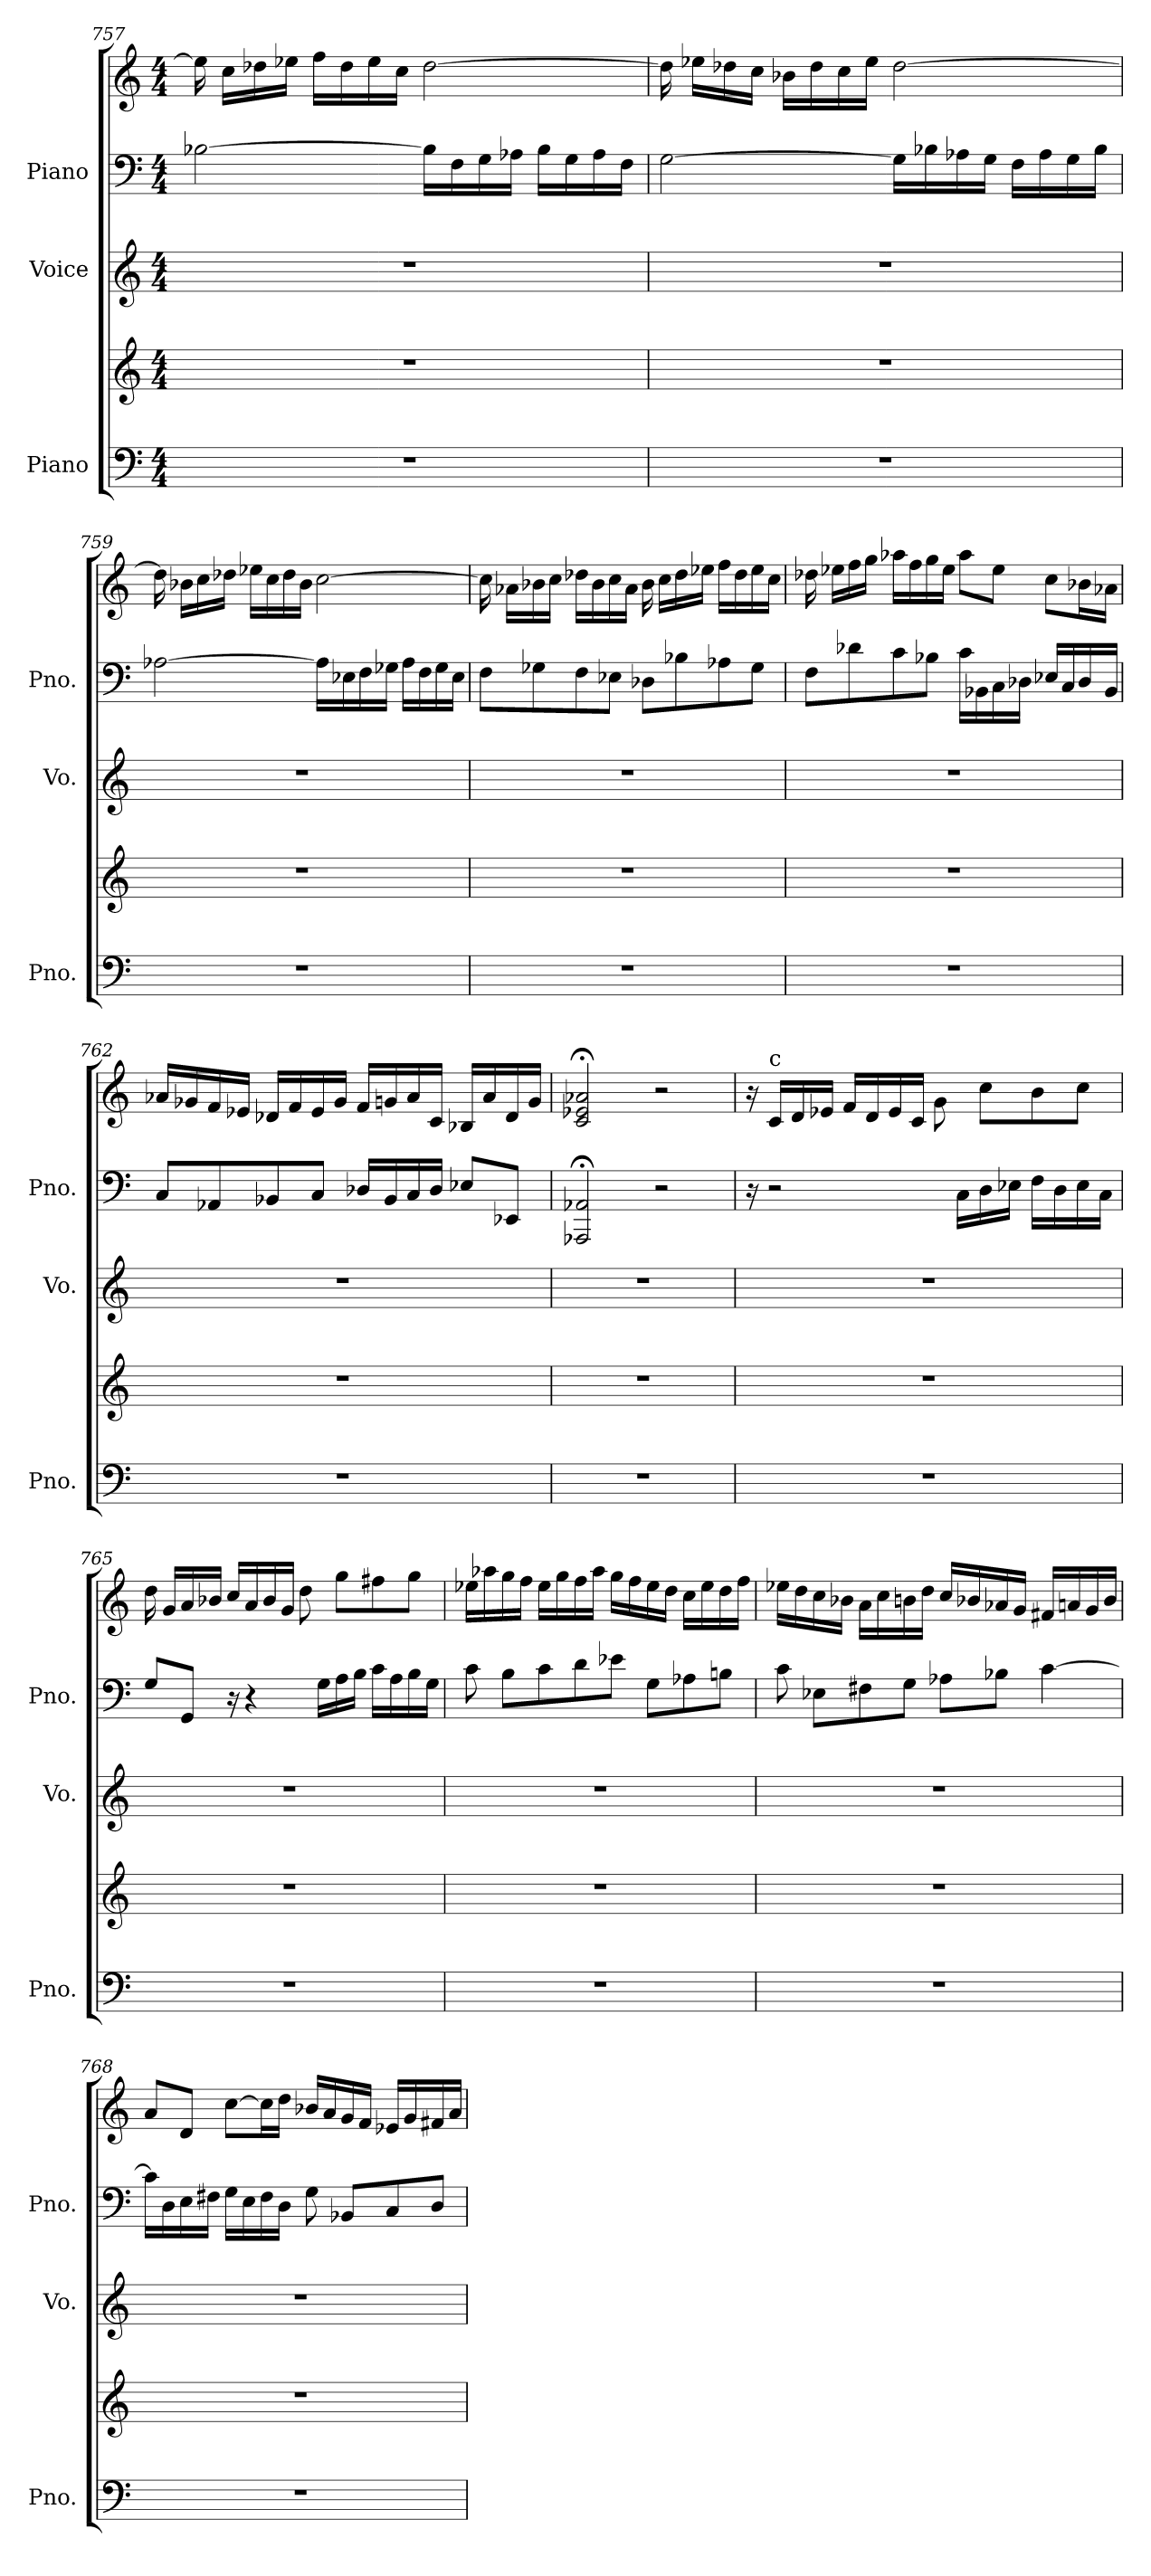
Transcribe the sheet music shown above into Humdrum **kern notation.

**kern	**kern	**kern	**kern	**kern
*part3	*part3	*part2	*part1	*part1
*staff5	*staff4	*staff3	*staff2	*staff1
*I"Piano	*	*I"Voice	*I"Piano	*
*I'Pno.	*	*I'Vo.	*I'Pno.	*
*clefF4	*clefG2	*clefG2	*clefF4	*clefG2
*k[]	*k[]	*k[]	*k[]	*k[]
*M4/4	*M4/4	*M4/4	*M4/4	*M4/4
=757	=757	=757	=757	=757
1r	1r	1r	[2B-X\	16ee-\]
.	.	.	.	16cc\LL
.	.	.	.	16dd-X\
.	.	.	.	16ee-X\JJ
.	.	.	.	16ff\LL
.	.	.	.	16dd-\
.	.	.	.	16ee-\
.	.	.	.	16cc\JJ
.	.	.	16B-\LL]	[2dd-\
.	.	.	16F\	.
.	.	.	16G\	.
.	.	.	16A-X\JJ	.
.	.	.	16B-\LL	.
.	.	.	16G\	.
.	.	.	16A-\	.
.	.	.	16F\JJ	.
!!LO:LB:g=z
=758	=758	=758	=758	=758
1r	1r	1r	[2G\	16dd-\]
.	.	.	.	16ee-X\LL
.	.	.	.	16dd-X\
.	.	.	.	16cc\JJ
.	.	.	.	16b-X\LL
.	.	.	.	16dd-\
.	.	.	.	16cc\
.	.	.	.	16ee-\JJ
.	.	.	16G\LL]	[2dd-\
.	.	.	16B-X\	.
.	.	.	16A-X\	.
.	.	.	16G\JJ	.
.	.	.	16F\LL	.
.	.	.	16A-\	.
.	.	.	16G\	.
.	.	.	16B-\JJ	.
=759	=759	=759	=759	=759
1r	1r	1r	[2A-X\	16dd-\]
.	.	.	.	16b-X\LL
.	.	.	.	16cc\
.	.	.	.	16dd-X\JJ
.	.	.	.	16ee-X\LL
.	.	.	.	16cc\
.	.	.	.	16dd-\
.	.	.	.	16b-\JJ
.	.	.	16A-\LL]	[2cc\
.	.	.	16E-X\	.
.	.	.	16F\	.
.	.	.	16G-X\JJ	.
.	.	.	16A-\LL	.
.	.	.	16F\	.
.	.	.	16G-\	.
.	.	.	16E-\JJ	.
!!LO:LB:g=z
=760	=760	=760	=760	=760
1r	1r	1r	8F\L	16cc\]
.	.	.	.	16a-X\LL
.	.	.	8G-X\	16b-X\
.	.	.	.	16cc\JJ
.	.	.	8F\	16dd-X\LL
.	.	.	.	16b-\
.	.	.	8E-X\J	16cc\
.	.	.	.	16a-\JJ
.	.	.	8D-X\L	16b-\
.	.	.	.	16cc\LL
.	.	.	8B-X\	16dd-\
.	.	.	.	16ee-X\JJ
.	.	.	8A-X\	16ff\LL
.	.	.	.	16dd-\
.	.	.	8G-\J	16ee-\
.	.	.	.	16cc\JJ
=761	=761	=761	=761	=761
1r	1r	1r	8F\L	16dd-X\
.	.	.	.	16ee-X\LL
.	.	.	8d-X\	16ff\
.	.	.	.	16gg\JJ
.	.	.	8c\	16aa-X\LL
.	.	.	.	16ff\
.	.	.	8B-X\J	16gg\
.	.	.	.	16ee-\JJ
.	.	.	16c\LL	8aa-\L
.	.	.	16BB-X\	.
.	.	.	16C\	8ee-\J
.	.	.	16D-X\JJ	.
.	.	.	16E-X/LL	8cc\L
.	.	.	16C/	.
.	.	.	16D-/	16b-X\L
.	.	.	16BB-/JJ	16a-X\JJ
!!LO:LB:g=z
=762	=762	=762	=762	=762
1r	1r	1r	8C/L	16a-X/LL
.	.	.	.	16g-X/
.	.	.	8AA-X/	16f/
.	.	.	.	16e-X/JJ
.	.	.	8BB-X/	16d-X/LL
.	.	.	.	16f/
.	.	.	8C/J	16e-/
.	.	.	.	16g-/JJ
.	.	.	16D-X/LL	16f/LL
.	.	.	16BB-/	16gn/
.	.	.	16C/	16a-/
.	.	.	16D-/JJ	16c/JJ
.	.	.	8E-X/L	16B-X/LL
.	.	.	.	16a-/
.	.	.	8EE-X/J	16d-/
.	.	.	.	16g/JJ
=763	=763	=763	=763	=763
1r	1r	1r	2AAA-X/; 2AA-X/;	2c/;< 2e-X/;< 2a-X/;<
.	.	.	2r	2r
=764	=764	=764	=764	=764
1r	1r	1r	16r	16r
!	!	!	!	!LO:TX:a:t=c
.	.	.	2r	16c/LL
.	.	.	.	16d/
.	.	.	.	16e-X/JJ
.	.	.	.	16f/LL
.	.	.	.	16d/
.	.	.	.	16e-/
.	.	.	.	16c/JJ
.	.	.	.	8g\
.	.	.	16C\LL	.
.	.	.	16D\	8cc\L
.	.	.	16E-X\JJ	.
.	.	.	16F\LL	8b\
.	.	.	16D\	.
.	.	.	16E-\	8cc\J
.	.	.	16C\JJ	.
!!LO:LB:g=z
=765	=765	=765	=765	=765
1r	1r	1r	8G/L	16dd\
.	.	.	.	16g/LL
.	.	.	8GG/J	16a/
.	.	.	.	16b-X/JJ
.	.	.	16r	16cc/LL
.	.	.	4r	16a/
.	.	.	.	16b-/
.	.	.	.	16g/JJ
.	.	.	.	8dd\
.	.	.	16G\LL	.
.	.	.	16A\	8gg\L
.	.	.	16B\JJ	.
.	.	.	16c\LL	8ff#X\
.	.	.	16A\	.
.	.	.	16B\	8gg\J
.	.	.	16G\JJ	.
=766	=766	=766	=766	=766
1r	1r	1r	8c\	16ee-X\LL
.	.	.	.	16aa-X\
.	.	.	8B\L	16gg\
.	.	.	.	16ff\JJ
.	.	.	8c\	16ee-\LL
.	.	.	.	16gg\
.	.	.	8d\	16ff\
.	.	.	.	16aa-\JJ
.	.	.	8e-X\J	16gg\LL
.	.	.	.	16ff\
.	.	.	8G\L	16ee-\
.	.	.	.	16dd\JJ
.	.	.	8A-X\	16cc\LL
.	.	.	.	16ee-\
.	.	.	8Bn\J	16dd\
.	.	.	.	16ff\JJ
!!LO:PB:g=z
=767	=767	=767	=767	=767
1r	1r	1r	8c\	16ee-X\LL
.	.	.	.	16dd\
.	.	.	8E-X\L	16cc\
.	.	.	.	16b-X\JJ
.	.	.	8F#X\	16a\LL
.	.	.	.	16cc\
.	.	.	8G\J	16bn\
.	.	.	.	16dd\JJ
.	.	.	8A-X\L	16cc/LL
.	.	.	.	16b-X/
.	.	.	8B-X\J	16a-X/
.	.	.	.	16g/JJ
.	.	.	[4c\	16f#X/LL
.	.	.	.	16an/
.	.	.	.	16g/
.	.	.	.	16b-/JJ
=768	=768	=768	=768	=768
1r	1r	1r	16c\LL]	8a/L
.	.	.	16D\	.
.	.	.	16E\	8d/J
.	.	.	16F#X\JJ	.
.	.	.	16G\LL	[8cc\L
.	.	.	16E\	.
.	.	.	16F#\	16cc\L]
.	.	.	16D\JJ	16dd\JJ
.	.	.	8G\	16b-X/LL
.	.	.	.	16a/
.	.	.	8BB-X/L	16g/
.	.	.	.	16f/JJ
.	.	.	8C/	16e-X/LL
.	.	.	.	16g/
.	.	.	8D/J	16f#X/
.	.	.	.	16a/JJ
=	=	=	=	=
*-	*-	*-	*-	*-
